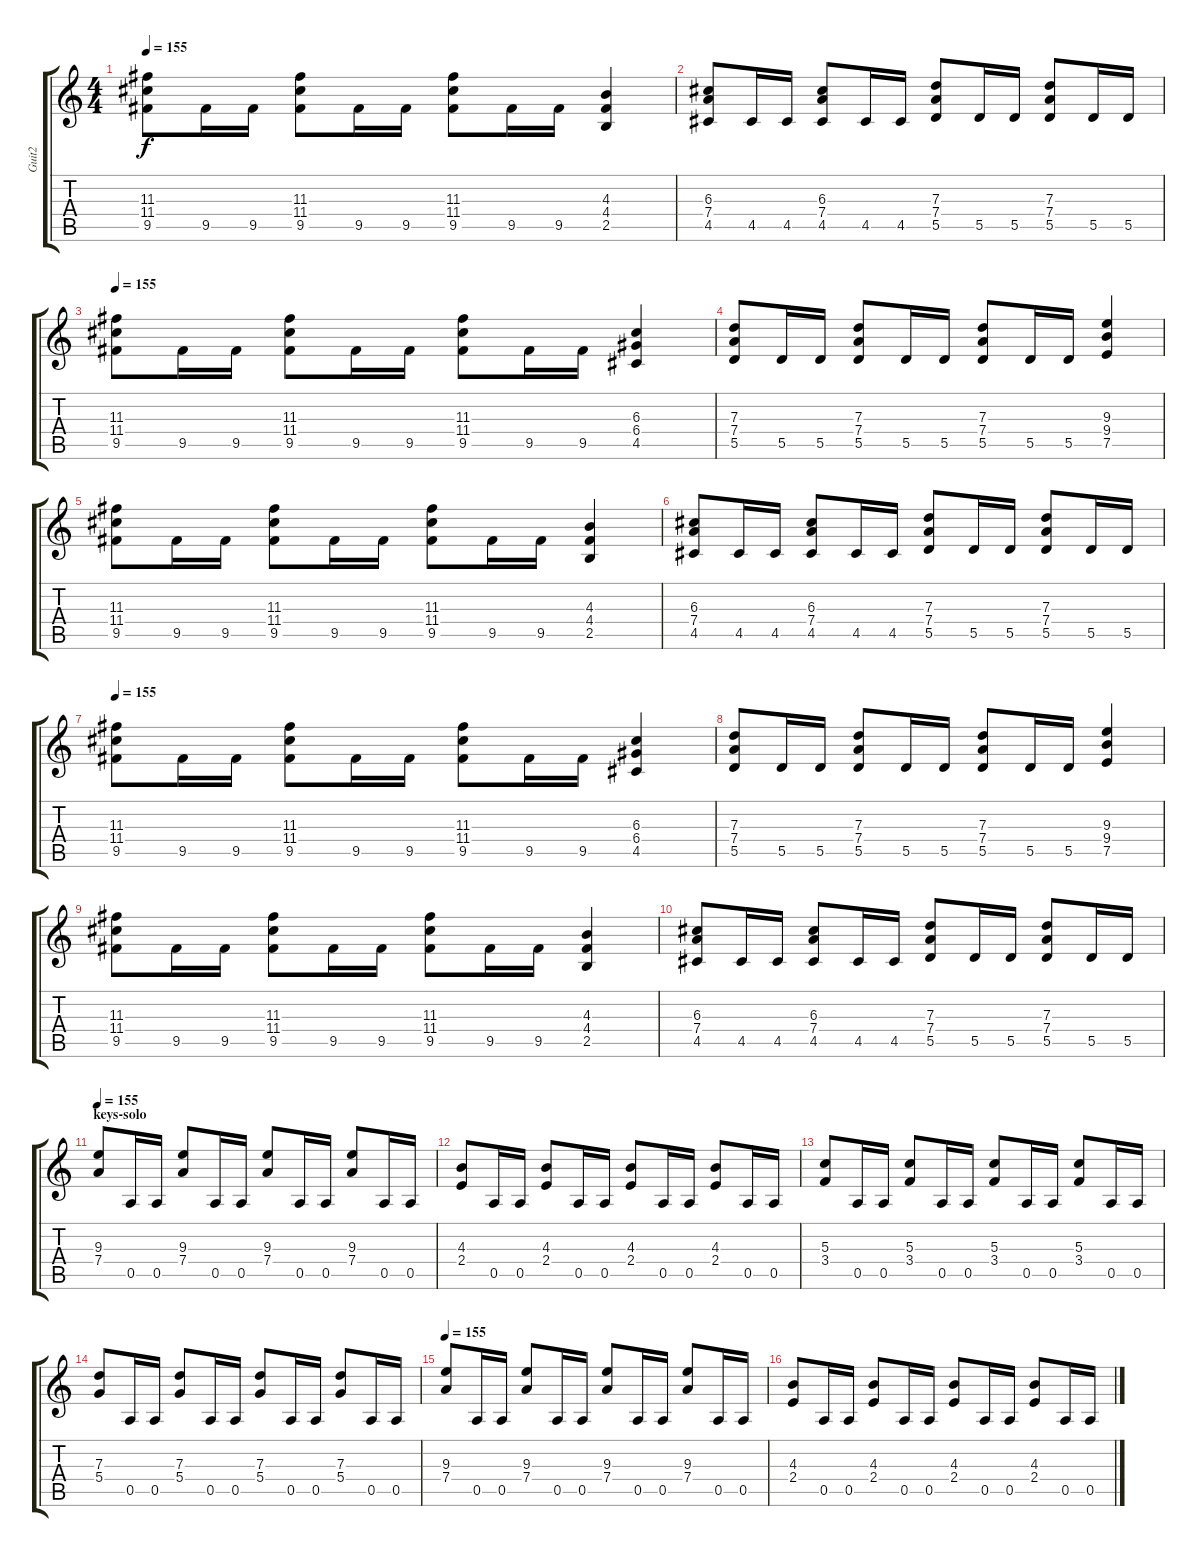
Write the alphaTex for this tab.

\track ("Guit2" "Guit2") {instrument overdrivenguitar}
\staff {score tabs}
\tuning (E4 B3 G3 D3 A2 E2) {hide}
\ts (4 4)
\tempo 155
\clef g2
\ks c
(11.3 11.4 9.5).8{dy f} 9.5.16 9.5.16 (11.3 11.4 9.5).8 9.5.16 9.5.16 (11.3 11.4 9.5).8 9.5.16 9.5.16 (4.3 4.4 2.5).4 |
(6.3 7.4 4.5).8 4.5.16 4.5.16 (6.3 7.4 4.5).8 4.5.16 4.5.16 (7.3 7.4 5.5).8 5.5.16 5.5.16 (7.3 7.4 5.5).8 5.5.16 5.5.16 |
\tempo 155
(11.3 11.4 9.5).8 9.5.16 9.5.16 (11.3 11.4 9.5).8 9.5.16 9.5.16 (11.3 11.4 9.5).8 9.5.16 9.5.16 (6.3 6.4 4.5).4 |
(7.3 7.4 5.5).8 5.5.16 5.5.16 (7.3 7.4 5.5).8 5.5.16 5.5.16 (7.3 7.4 5.5).8 5.5.16 5.5.16 (9.3 9.4 7.5).4 |
(11.3 11.4 9.5).8 9.5.16 9.5.16 (11.3 11.4 9.5).8 9.5.16 9.5.16 (11.3 11.4 9.5).8 9.5.16 9.5.16 (4.3 4.4 2.5).4 |
(6.3 7.4 4.5).8 4.5.16 4.5.16 (6.3 7.4 4.5).8 4.5.16 4.5.16 (7.3 7.4 5.5).8 5.5.16 5.5.16 (7.3 7.4 5.5).8 5.5.16 5.5.16 |
\tempo 155
(11.3 11.4 9.5).8 9.5.16 9.5.16 (11.3 11.4 9.5).8 9.5.16 9.5.16 (11.3 11.4 9.5).8 9.5.16 9.5.16 (6.3 6.4 4.5).4 |
(7.3 7.4 5.5).8 5.5.16 5.5.16 (7.3 7.4 5.5).8 5.5.16 5.5.16 (7.3 7.4 5.5).8 5.5.16 5.5.16 (9.3 9.4 7.5).4 |
(11.3 11.4 9.5).8 9.5.16 9.5.16 (11.3 11.4 9.5).8 9.5.16 9.5.16 (11.3 11.4 9.5).8 9.5.16 9.5.16 (4.3 4.4 2.5).4 |
(6.3 7.4 4.5).8 4.5.16 4.5.16 (6.3 7.4 4.5).8 4.5.16 4.5.16 (7.3 7.4 5.5).8 5.5.16 5.5.16 (7.3 7.4 5.5).8 5.5.16 5.5.16 |
\section ("" "keys-solo")
\tempo 155
(9.3 7.4).8 0.5.16 0.5.16 (9.3 7.4).8 0.5.16 0.5.16 (9.3 7.4).8 0.5.16 0.5.16 (9.3 7.4).8 0.5.16 0.5.16 |
(4.3 2.4).8 0.5.16 0.5.16 (4.3 2.4).8 0.5.16 0.5.16 (4.3 2.4).8 0.5.16 0.5.16 (4.3 2.4).8 0.5.16 0.5.16 |
(5.3 3.4).8 0.5.16 0.5.16 (5.3 3.4).8 0.5.16 0.5.16 (5.3 3.4).8 0.5.16 0.5.16 (5.3 3.4).8 0.5.16 0.5.16 |
(7.3 5.4).8 0.5.16 0.5.16 (7.3 5.4).8 0.5.16 0.5.16 (7.3 5.4).8 0.5.16 0.5.16 (7.3 5.4).8 0.5.16 0.5.16 |
\tempo 155
(9.3 7.4).8 0.5.16 0.5.16 (9.3 7.4).8 0.5.16 0.5.16 (9.3 7.4).8 0.5.16 0.5.16 (9.3 7.4).8 0.5.16 0.5.16 |
(4.3 2.4).8 0.5.16 0.5.16 (4.3 2.4).8 0.5.16 0.5.16 (4.3 2.4).8 0.5.16 0.5.16 (4.3 2.4).8 0.5.16 0.5.16
